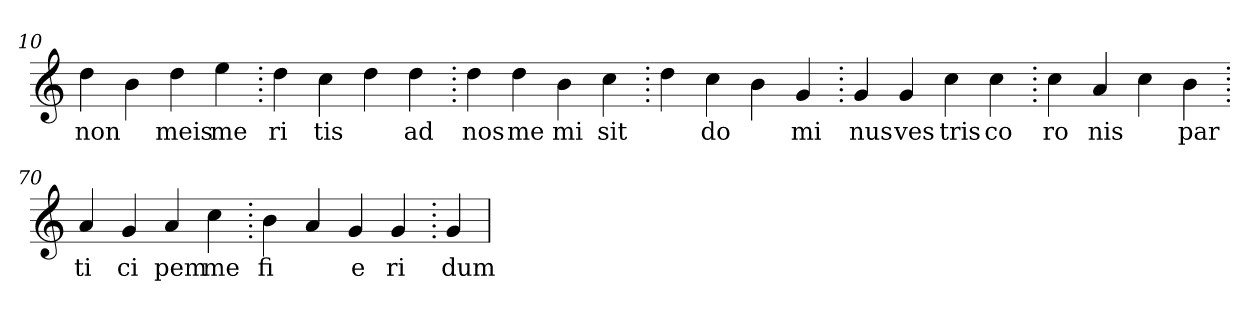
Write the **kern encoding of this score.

**kern	**text
*part1	*part1
*staff1	*staff1
*clefG2	*
=10.	=10.
4dd	non
4b	.
4dd	meis
4ee	me
=20.	=20.
4dd	ri
4cc	tis
4dd	.
4dd	ad
=30.	=30.
4dd	nos
4dd	me
4b	mi
4cc	sit
=40.	=40.
4dd	.
4cc	do
4b	.
4g	mi
=50.	=50.
4g	nus
4g	ves
4cc	tris
4cc	co
=60.	=60.
4cc	ro
4a	nis
4cc	.
4b	par
=70.	=70.
4a	ti
4g	ci
4a	pem
4cc	me
=80.	=80.
4b	fi
4a	.
4g	e
4g	ri
=90.	=90.
4g	dum
=	=
*-	*-
